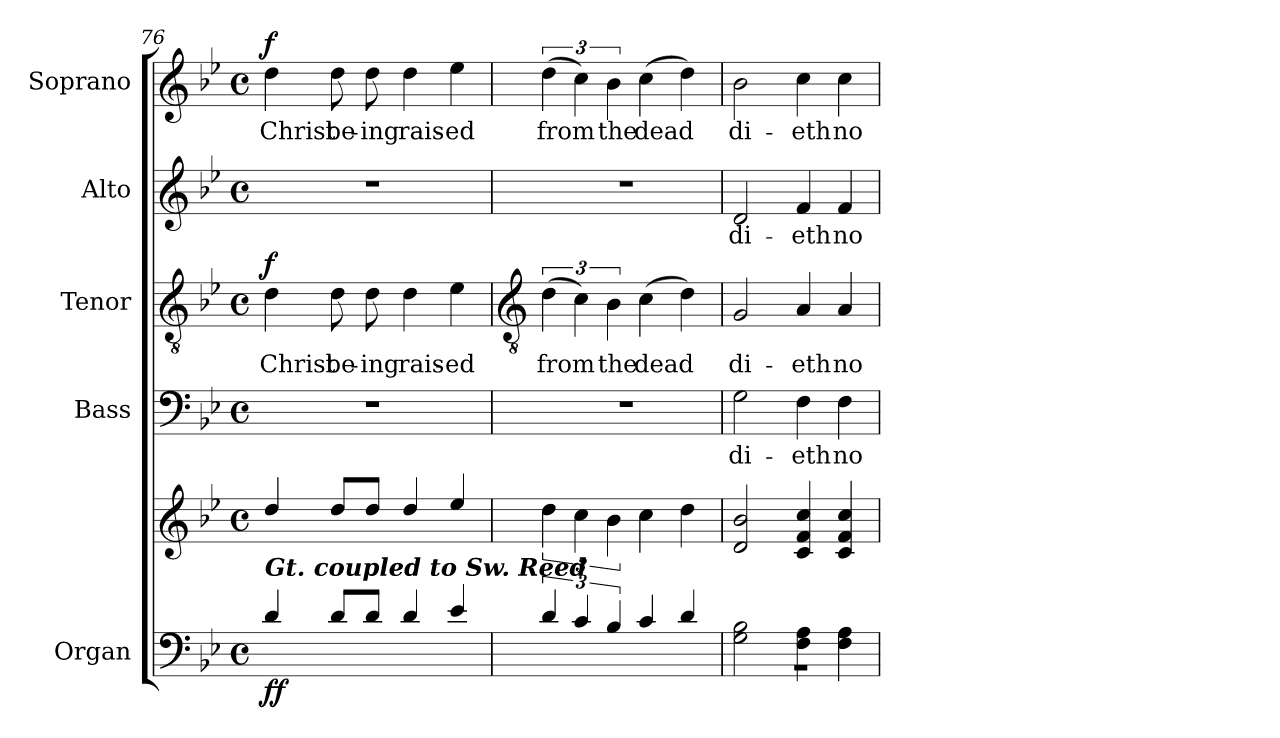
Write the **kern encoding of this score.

**kern	**kern	**dynam	**kern	**text	**kern	**text	**dynam	**kern	**text	**kern	**text	**dynam
*part5	*part5	*part5	*part4	*part4	*part3	*part3	*part3	*part2	*part2	*part1	*part1	*part1
*staff6	*staff5	*staff5/6	*staff4	*staff4	*staff3	*staff3	*staff3	*staff2	*staff2	*staff1	*staff1	*staff1
*I"Organ	*	*	*I"Bass	*	*I"Tenor	*	*	*I"Alto	*	*I"Soprano	*	*
*	*	*	*I'B	*	*I'T	*	*	*I'A	*	*I'S	*	*
*clefF4	*clefG2	*	*clefF4	*	*clefGv2	*	*	*clefG2	*	*clefG2	*	*
*k[b-e-]	*k[b-e-]	*	*k[b-e-]	*	*k[b-e-]	*	*	*k[b-e-]	*	*k[b-e-]	*	*
*B-:	*B-:	*	*B-:	*	*B-:	*	*	*B-:	*	*B-:	*	*
*M4/4	*M4/4	*	*M4/4	*	*M4/4	*	*	*M4/4	*	*M4/4	*	*
*met(c)	*met(c)	*	*met(c)	*	*met(c)	*	*	*met(c)	*	*met(c)	*	*
=76	=76	=76	=76	=76	=76	=76	=76	=76	=76	=76	=76	=76
*^	*^	*	*	*	*	*	*	*	*	*	*	*
!LO:TX:a:Bi:t=Gt. coupled to Sw. Reed	!	!	!	!	!	!	!	!	!	!	!	!	!	!
!	!	!	!	!LO:DY:b=2	!	!	!	!LO:LY:b	!	!	!	!	!LO:LY:b	!
!	!	!	!	!LO:DY:n=1:b	!	!	!	!	!LO:DY:b	!	!	!	!	!LO:DY:b
4d	1ryy	4dd	1ryy	f f	1r	.	4d	Christ	f	1r	.	4dd	Christ	f
!	!	!	!	!	!	!	!	!LO:LY:b	!	!	!	!	!LO:LY:b	!
8dL	.	8ddL	.	.	.	.	8d	be-	.	.	.	8dd	be-	.
!	!	!	!	!	!	!	!	!LO:LY:b	!	!	!	!	!LO:LY:b	!
8dJ	.	8ddJ	.	.	.	.	8d	-ing	.	.	.	8dd	-ing	.
!	!	!	!	!	!	!	!	!LO:LY:b	!	!	!	!	!LO:LY:b	!
4d	.	4dd	.	.	.	.	4d	rais-	.	.	.	4dd	rais-	.
!	!	!	!	!	!	!	!	!LO:LY:b	!	!	!	!	!LO:LY:b	!
4e-	.	4ee-	.	.	.	.	4e-	-ed	.	.	.	4ee-	-ed	.
*	*	*v	*v	*	*	*	*	*	*	*	*	*	*	*
!!LO:LB:g=z
=77	=77	=77	=77	=77	=77	=77	=77	=77	=77	=77	=77	=77	=77
*	*	*	*	*	*	*clefGv2	*	*	*	*	*	*	*
!	!	!	!	!	!	!	!LO:LY:b	!	!	!	!	!LO:LY:b	!
6d/	1ryy	6dd	.	1r	.	(>6d	from	.	1r	.	(>6dd	from	.
6c/	.	6cc	.	.	.	6c)	.	.	.	.	6cc)	.	.
!	!	!	!	!	!	!	!LO:LY:b	!	!	!	!	!LO:LY:b	!
6B-/	.	6b-	.	.	.	6B-	the	.	.	.	6b-	the	.
!	!	!	!	!	!	!	!LO:LY:b	!	!	!	!	!LO:LY:b	!
4c/	.	4cc	.	.	.	(>4c	dead	.	.	.	(>4cc	dead	.
4d/	.	4dd	.	.	.	4d)	.	.	.	.	4dd)	.	.
=78	=78	=78	=78	=78	=78	=78	=78	=78	=78	=78	=78	=78	=78
!	!	!	!	!	!LO:LY:b	!	!LO:LY:b	!	!	!LO:LY:b	!	!LO:LY:b	!
2G\ 2B-\	1r	2d 2b-	.	2G	di-	2G	di-	.	2d	di-	2b-	di-	.
!	!	!	!	!	!LO:LY:b	!	!LO:LY:b	!	!	!LO:LY:b	!	!LO:LY:b	!
4F\ 4A\	.	4c 4f 4cc	.	4F	-eth	4A	-eth	.	4f	-eth	4cc	-eth	.
!	!	!	!	!	!LO:LY:b	!	!LO:LY:b	!	!	!LO:LY:b	!	!LO:LY:b	!
4F\ 4A\	.	4c 4f 4cc	.	4F	no	4A	no	.	4f	no	4cc	no	.
*v	*v	*	*	*	*	*	*	*	*	*	*	*	*
=	=	=	=	=	=	=	=	=	=	=	=	=
*-	*-	*-	*-	*-	*-	*-	*-	*-	*-	*-	*-	*-
